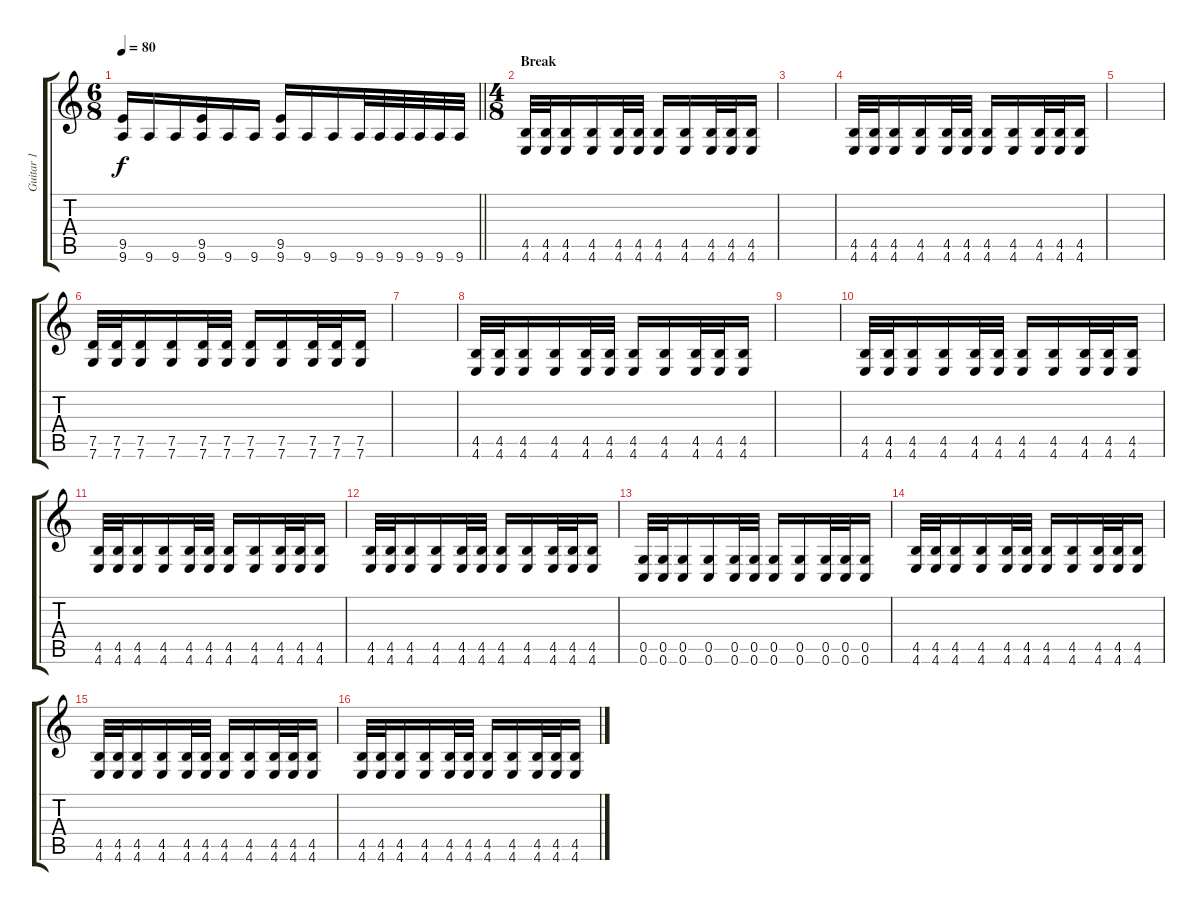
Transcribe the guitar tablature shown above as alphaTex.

\track ("Guitar 1" "Guitar 1") {instrument distortionguitar}
\staff {score tabs}
\tuning (D4 A3 F3 C3 G2 C2) {hide}
\ts (6 8)
\tempo 80
\clef g2
\barLineRight lightlight
\ks c
(9.5 9.6).16{dy f} 9.6.16 9.6.16 (9.5 9.6).16 9.6.16 9.6.16 (9.5 9.6).16 9.6.16 9.6.16 9.6.32 9.6.32 9.6.32 9.6.32 9.6.32 9.6.32 |
\ts (4 8)
\section ("" "Break")
(4.5 4.6).32 (4.5 4.6).32 (4.5 4.6).16 (4.5 4.6).16 (4.5 4.6).32 (4.5 4.6).32 (4.5 4.6).16 (4.5 4.6).16 (4.5 4.6).32 (4.5 4.6).32 (4.5 4.6).16 |
|
(4.5 4.6).32 (4.5 4.6).32 (4.5 4.6).16 (4.5 4.6).16 (4.5 4.6).32 (4.5 4.6).32 (4.5 4.6).16 (4.5 4.6).16 (4.5 4.6).32 (4.5 4.6).32 (4.5 4.6).16 |
|
(7.5 7.6).32 (7.5 7.6).32 (7.5 7.6).16 (7.5 7.6).16 (7.5 7.6).32 (7.5 7.6).32 (7.5 7.6).16 (7.5 7.6).16 (7.5 7.6).32 (7.5 7.6).32 (7.5 7.6).16 |
|
(4.5 4.6).32 (4.5 4.6).32 (4.5 4.6).16 (4.5 4.6).16 (4.5 4.6).32 (4.5 4.6).32 (4.5 4.6).16 (4.5 4.6).16 (4.5 4.6).32 (4.5 4.6).32 (4.5 4.6).16 |
|
(4.5 4.6).32 (4.5 4.6).32 (4.5 4.6).16 (4.5 4.6).16 (4.5 4.6).32 (4.5 4.6).32 (4.5 4.6).16 (4.5 4.6).16 (4.5 4.6).32 (4.5 4.6).32 (4.5 4.6).16 |
(4.5 4.6).32 (4.5 4.6).32 (4.5 4.6).16 (4.5 4.6).16 (4.5 4.6).32 (4.5 4.6).32 (4.5 4.6).16 (4.5 4.6).16 (4.5 4.6).32 (4.5 4.6).32 (4.5 4.6).16 |
(4.5 4.6).32 (4.5 4.6).32 (4.5 4.6).16 (4.5 4.6).16 (4.5 4.6).32 (4.5 4.6).32 (4.5 4.6).16 (4.5 4.6).16 (4.5 4.6).32 (4.5 4.6).32 (4.5 4.6).16 |
(0.5 0.6).32 (0.5 0.6).32 (0.5 0.6).16 (0.5 0.6).16 (0.5 0.6).32 (0.5 0.6).32 (0.5 0.6).16 (0.5 0.6).16 (0.5 0.6).32 (0.5 0.6).32 (0.5 0.6).16 |
(4.5 4.6).32 (4.5 4.6).32 (4.5 4.6).16 (4.5 4.6).16 (4.5 4.6).32 (4.5 4.6).32 (4.5 4.6).16 (4.5 4.6).16 (4.5 4.6).32 (4.5 4.6).32 (4.5 4.6).16 |
(4.5 4.6).32 (4.5 4.6).32 (4.5 4.6).16 (4.5 4.6).16 (4.5 4.6).32 (4.5 4.6).32 (4.5 4.6).16 (4.5 4.6).16 (4.5 4.6).32 (4.5 4.6).32 (4.5 4.6).16 |
(4.5 4.6).32 (4.5 4.6).32 (4.5 4.6).16 (4.5 4.6).16 (4.5 4.6).32 (4.5 4.6).32 (4.5 4.6).16 (4.5 4.6).16 (4.5 4.6).32 (4.5 4.6).32 (4.5 4.6).16
